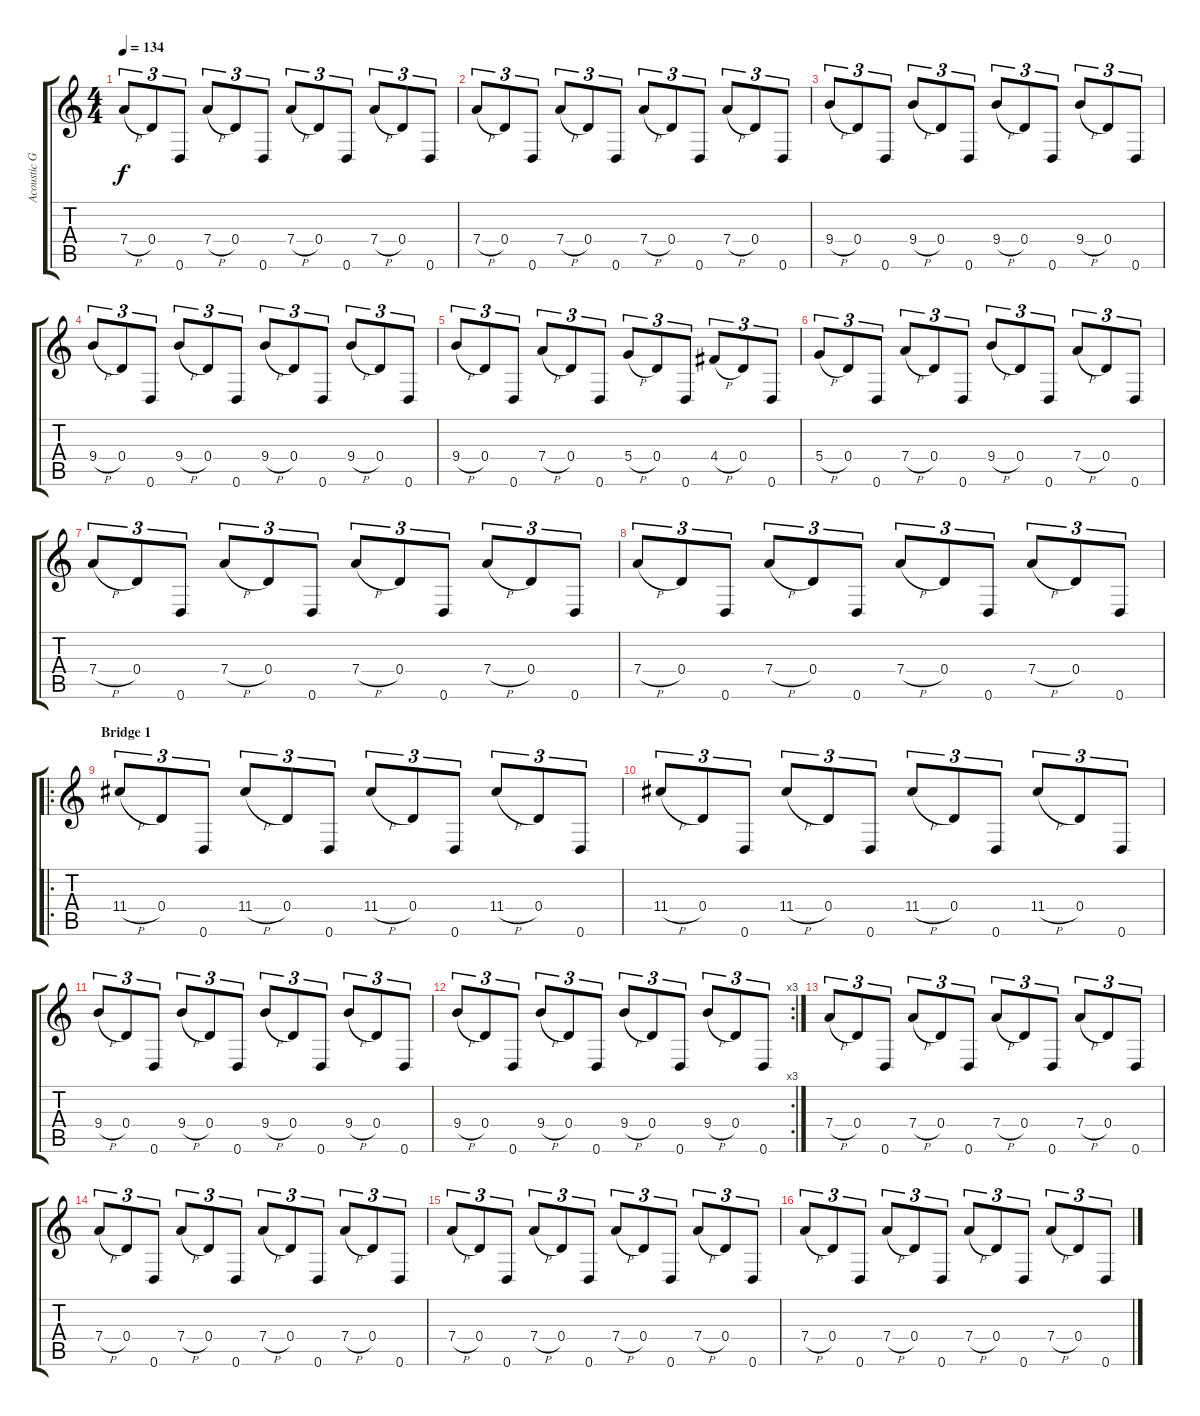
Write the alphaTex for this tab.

\track ("Acoustic Guitar" "Acoustic G") {instrument acousticguitarsteel}
\staff {score tabs}
\tuning (E4 B3 G3 D3 A2 D2) {hide}
\ts (4 4)
\tempo 134
\clef g2
\ks c
7.4{h}.8{tu (3 2) dy f} 0.4.8{tu (3 2)} 0.6.8{tu (3 2)} 7.4{h}.8{tu (3 2)} 0.4.8{tu (3 2)} 0.6.8{tu (3 2)} 7.4{h}.8{tu (3 2)} 0.4.8{tu (3 2)} 0.6.8{tu (3 2)} 7.4{h}.8{tu (3 2)} 0.4.8{tu (3 2)} 0.6.8{tu (3 2)} |
7.4{h}.8{tu (3 2)} 0.4.8{tu (3 2)} 0.6.8{tu (3 2)} 7.4{h}.8{tu (3 2)} 0.4.8{tu (3 2)} 0.6.8{tu (3 2)} 7.4{h}.8{tu (3 2)} 0.4.8{tu (3 2)} 0.6.8{tu (3 2)} 7.4{h}.8{tu (3 2)} 0.4.8{tu (3 2)} 0.6.8{tu (3 2)} |
9.4{h}.8{tu (3 2)} 0.4.8{tu (3 2)} 0.6.8{tu (3 2)} 9.4{h}.8{tu (3 2)} 0.4.8{tu (3 2)} 0.6.8{tu (3 2)} 9.4{h}.8{tu (3 2)} 0.4.8{tu (3 2)} 0.6.8{tu (3 2)} 9.4{h}.8{tu (3 2)} 0.4.8{tu (3 2)} 0.6.8{tu (3 2)} |
9.4{h}.8{tu (3 2)} 0.4.8{tu (3 2)} 0.6.8{tu (3 2)} 9.4{h}.8{tu (3 2)} 0.4.8{tu (3 2)} 0.6.8{tu (3 2)} 9.4{h}.8{tu (3 2)} 0.4.8{tu (3 2)} 0.6.8{tu (3 2)} 9.4{h}.8{tu (3 2)} 0.4.8{tu (3 2)} 0.6.8{tu (3 2)} |
9.4{h}.8{tu (3 2)} 0.4.8{tu (3 2)} 0.6.8{tu (3 2)} 7.4{h}.8{tu (3 2)} 0.4.8{tu (3 2)} 0.6.8{tu (3 2)} 5.4{h}.8{tu (3 2)} 0.4.8{tu (3 2)} 0.6.8{tu (3 2)} 4.4{h}.8{tu (3 2)} 0.4.8{tu (3 2)} 0.6.8{tu (3 2)} |
5.4{h}.8{tu (3 2)} 0.4.8{tu (3 2)} 0.6.8{tu (3 2)} 7.4{h}.8{tu (3 2)} 0.4.8{tu (3 2)} 0.6.8{tu (3 2)} 9.4{h}.8{tu (3 2)} 0.4.8{tu (3 2)} 0.6.8{tu (3 2)} 7.4{h}.8{tu (3 2)} 0.4.8{tu (3 2)} 0.6.8{tu (3 2)} |
7.4{h}.8{tu (3 2)} 0.4.8{tu (3 2)} 0.6.8{tu (3 2)} 7.4{h}.8{tu (3 2)} 0.4.8{tu (3 2)} 0.6.8{tu (3 2)} 7.4{h}.8{tu (3 2)} 0.4.8{tu (3 2)} 0.6.8{tu (3 2)} 7.4{h}.8{tu (3 2)} 0.4.8{tu (3 2)} 0.6.8{tu (3 2)} |
7.4{h}.8{tu (3 2)} 0.4.8{tu (3 2)} 0.6.8{tu (3 2)} 7.4{h}.8{tu (3 2)} 0.4.8{tu (3 2)} 0.6.8{tu (3 2)} 7.4{h}.8{tu (3 2)} 0.4.8{tu (3 2)} 0.6.8{tu (3 2)} 7.4{h}.8{tu (3 2)} 0.4.8{tu (3 2)} 0.6.8{tu (3 2)} |
\ro
\section ("" "Bridge 1")
11.4{h}.8{tu (3 2)} 0.4.8{tu (3 2)} 0.6.8{tu (3 2)} 11.4{h}.8{tu (3 2)} 0.4.8{tu (3 2)} 0.6.8{tu (3 2)} 11.4{h}.8{tu (3 2)} 0.4.8{tu (3 2)} 0.6.8{tu (3 2)} 11.4{h}.8{tu (3 2)} 0.4.8{tu (3 2)} 0.6.8{tu (3 2)} |
11.4{h}.8{tu (3 2)} 0.4.8{tu (3 2)} 0.6.8{tu (3 2)} 11.4{h}.8{tu (3 2)} 0.4.8{tu (3 2)} 0.6.8{tu (3 2)} 11.4{h}.8{tu (3 2)} 0.4.8{tu (3 2)} 0.6.8{tu (3 2)} 11.4{h}.8{tu (3 2)} 0.4.8{tu (3 2)} 0.6.8{tu (3 2)} |
9.4{h}.8{tu (3 2)} 0.4.8{tu (3 2)} 0.6.8{tu (3 2)} 9.4{h}.8{tu (3 2)} 0.4.8{tu (3 2)} 0.6.8{tu (3 2)} 9.4{h}.8{tu (3 2)} 0.4.8{tu (3 2)} 0.6.8{tu (3 2)} 9.4{h}.8{tu (3 2)} 0.4.8{tu (3 2)} 0.6.8{tu (3 2)} |
\rc 3
9.4{h}.8{tu (3 2)} 0.4.8{tu (3 2)} 0.6.8{tu (3 2)} 9.4{h}.8{tu (3 2)} 0.4.8{tu (3 2)} 0.6.8{tu (3 2)} 9.4{h}.8{tu (3 2)} 0.4.8{tu (3 2)} 0.6.8{tu (3 2)} 9.4{h}.8{tu (3 2)} 0.4.8{tu (3 2)} 0.6.8{tu (3 2)} |
7.4{h}.8{tu (3 2)} 0.4.8{tu (3 2)} 0.6.8{tu (3 2)} 7.4{h}.8{tu (3 2)} 0.4.8{tu (3 2)} 0.6.8{tu (3 2)} 7.4{h}.8{tu (3 2)} 0.4.8{tu (3 2)} 0.6.8{tu (3 2)} 7.4{h}.8{tu (3 2)} 0.4.8{tu (3 2)} 0.6.8{tu (3 2)} |
7.4{h}.8{tu (3 2)} 0.4.8{tu (3 2)} 0.6.8{tu (3 2)} 7.4{h}.8{tu (3 2)} 0.4.8{tu (3 2)} 0.6.8{tu (3 2)} 7.4{h}.8{tu (3 2)} 0.4.8{tu (3 2)} 0.6.8{tu (3 2)} 7.4{h}.8{tu (3 2)} 0.4.8{tu (3 2)} 0.6.8{tu (3 2)} |
7.4{h}.8{tu (3 2)} 0.4.8{tu (3 2)} 0.6.8{tu (3 2)} 7.4{h}.8{tu (3 2)} 0.4.8{tu (3 2)} 0.6.8{tu (3 2)} 7.4{h}.8{tu (3 2)} 0.4.8{tu (3 2)} 0.6.8{tu (3 2)} 7.4{h}.8{tu (3 2)} 0.4.8{tu (3 2)} 0.6.8{tu (3 2)} |
7.4{h}.8{tu (3 2)} 0.4.8{tu (3 2)} 0.6.8{tu (3 2)} 7.4{h}.8{tu (3 2)} 0.4.8{tu (3 2)} 0.6.8{tu (3 2)} 7.4{h}.8{tu (3 2)} 0.4.8{tu (3 2)} 0.6.8{tu (3 2)} 7.4{h}.8{tu (3 2)} 0.4.8{tu (3 2)} 0.6.8{tu (3 2)}
